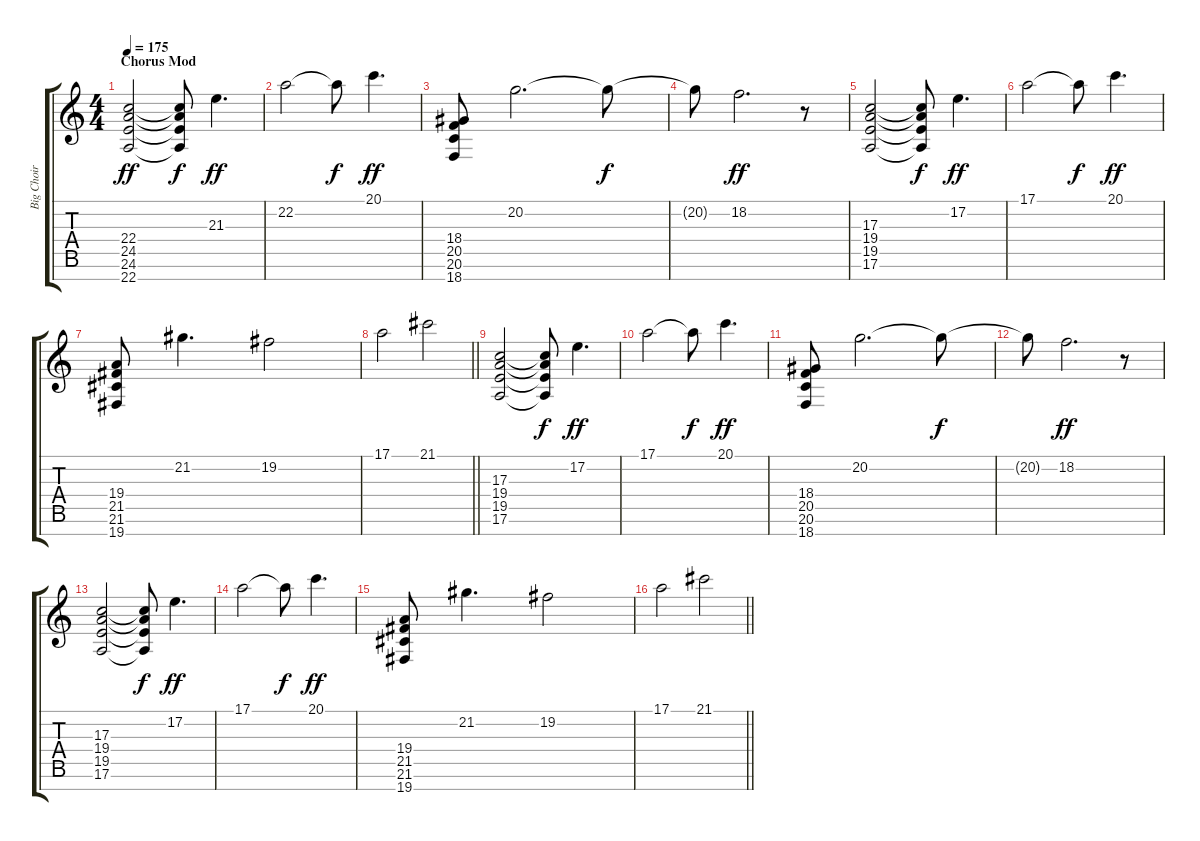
\track ("Big Choir" "Big Choir") {instrument choiraahs}
\staff {score tabs}
\tuning (E4 B3 G3 D3 A2 E2 B1) {hide}
\ts (4 4)
\section ("" "Chorus Mod")
\tempo 175
\clef g2
\ks c
(22.4 24.5 24.6 22.7).2{dy ff} (22.4{t} 24.5{t} 24.6{t} 22.7{t}).8{dy f} 21.3.4{d dy ff} |
22.2.2 22.2{t}.8{dy f} 20.1.4{d dy ff} |
(18.4 20.5 20.6 18.7).8 20.2.2{d} 20.2{t}.8{dy f} |
20.2{t}.8 18.2.2{d dy ff} r.8 |
(17.3 19.4 19.5 17.6).2 (17.3{t} 19.4{t} 19.5{t} 17.6{t}).8{dy f} 17.2.4{d dy ff} |
17.1.2 17.1{t}.8{dy f} 20.1.4{d dy ff} |
(19.4 21.5 21.6 19.7).8 21.2.4{d} 19.2.2 |
\barLineRight lightlight
17.1.2 21.1.2 |
(17.3 19.4 19.5 17.6).2 (17.3{t} 19.4{t} 19.5{t} 17.6{t}).8{dy f} 17.2.4{d dy ff} |
17.1.2 17.1{t}.8{dy f} 20.1.4{d dy ff} |
(18.4 20.5 20.6 18.7).8 20.2.2{d} 20.2{t}.8{dy f} |
20.2{t}.8 18.2.2{d dy ff} r.8 |
(17.3 19.4 19.5 17.6).2 (17.3{t} 19.4{t} 19.5{t} 17.6{t}).8{dy f} 17.2.4{d dy ff} |
17.1.2 17.1{t}.8{dy f} 20.1.4{d dy ff} |
(19.4 21.5 21.6 19.7).8 21.2.4{d} 19.2.2 |
\barLineRight lightlight
17.1.2 21.1.2
